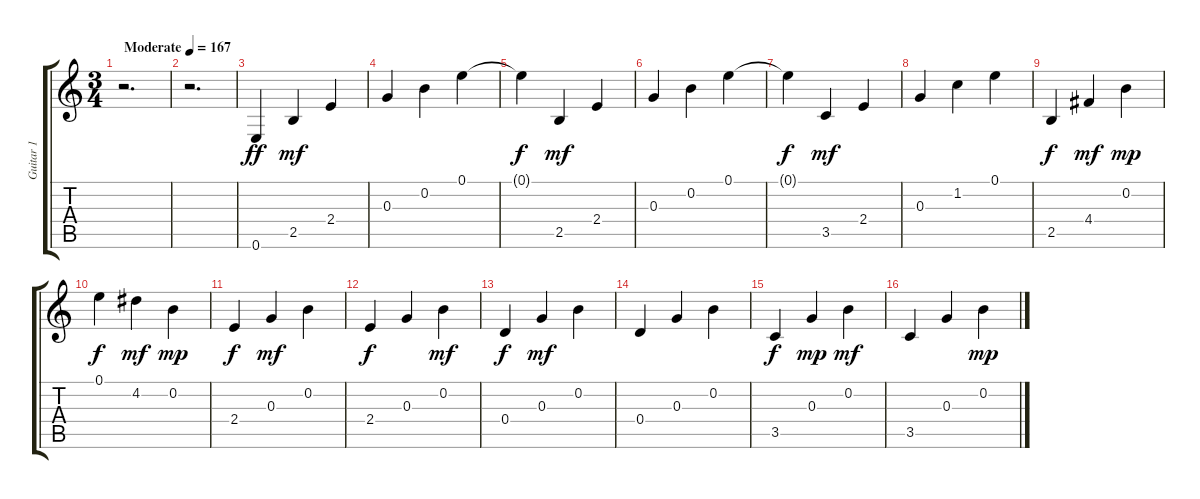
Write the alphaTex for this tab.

\track ("Guitar 1" "Guitar 1") {instrument acousticguitarsteel}
\staff {score tabs}
\tuning (E4 B3 G3 D3 A2 E2) {hide}
\ts (3 4)
\tempo (167 "Moderate")
\clef g2
\ks c
r.2{d dy ff instrument acousticguitarsteel} |
r.2{d} |
0.6.4 2.5.4{dy mf} 2.4.4 |
0.3.4 0.2.4 0.1.4 |
0.1{t}.4{dy f} 2.5.4{dy mf} 2.4.4 |
0.3.4 0.2.4 0.1.4 |
0.1{t}.4{dy f} 3.5.4{dy mf} 2.4.4 |
0.3.4 1.2.4 0.1.4 |
2.5.4{dy f} 4.4.4{dy mf} 0.2.4{dy mp} |
0.1.4{dy f} 4.2.4{dy mf} 0.2.4{dy mp} |
2.4.4{dy f} 0.3.4{dy mf} 0.2.4 |
2.4.4{dy f} 0.3.4 0.2.4{dy mf} |
0.4.4{dy f} 0.3.4{dy mf} 0.2.4 |
0.4.4 0.3.4 0.2.4 |
3.5.4{dy f} 0.3.4{dy mp} 0.2.4{dy mf} |
3.5.4 0.3.4 0.2.4{dy mp}
